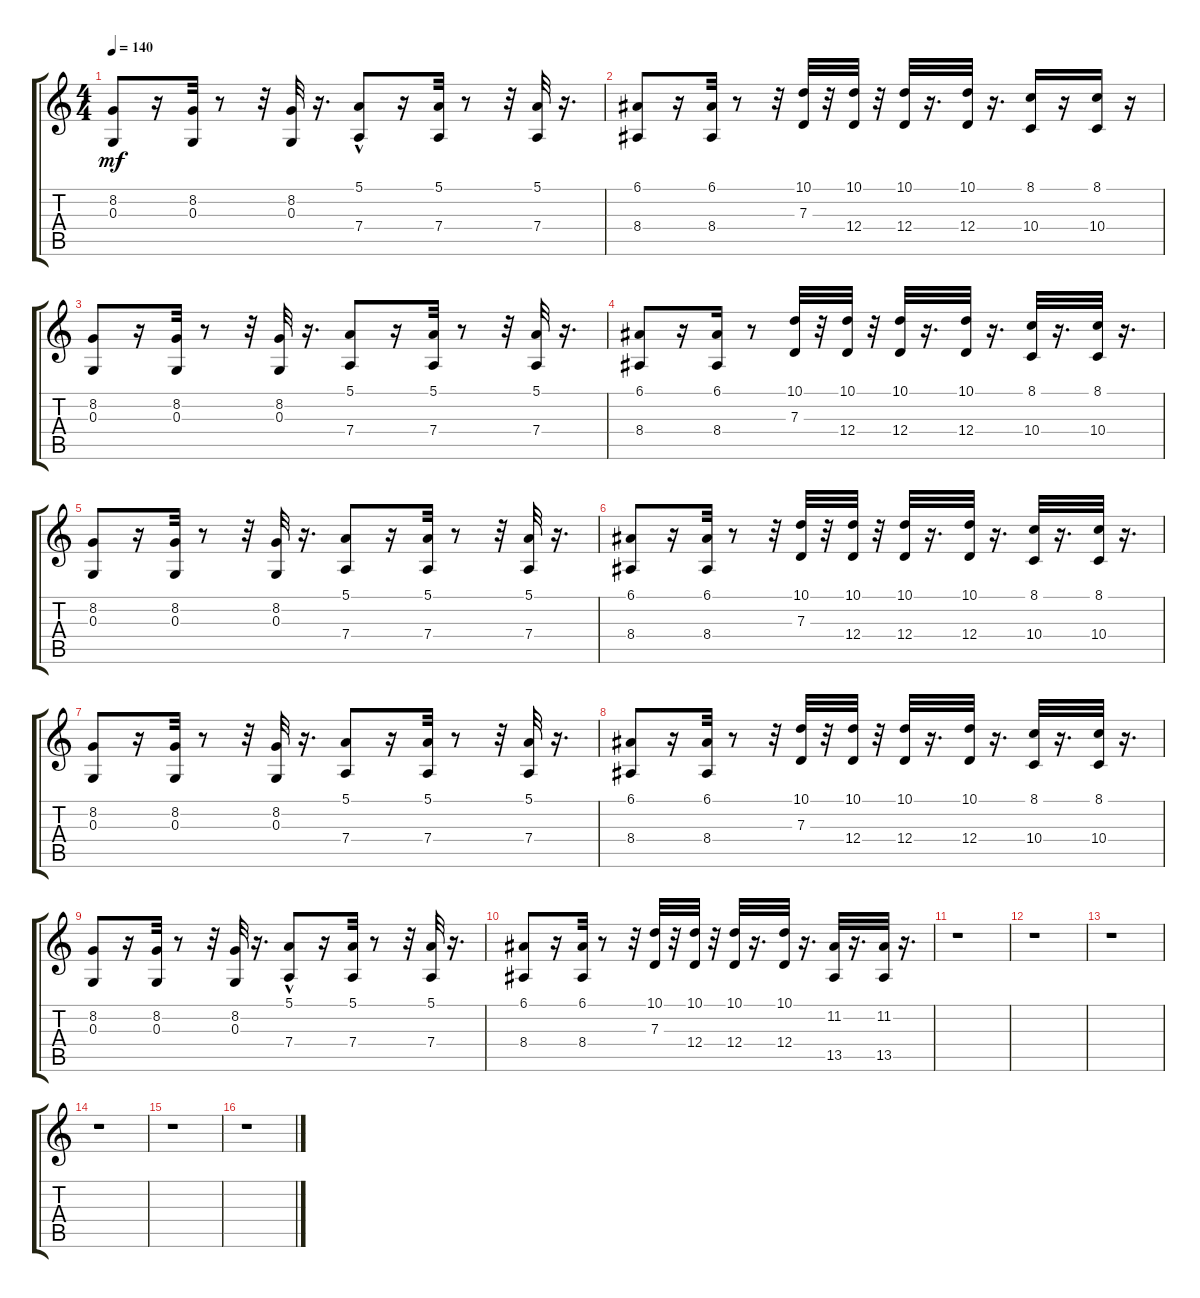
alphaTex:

\track "" {instrument percussiveorgan}
\staff {score tabs}
\tuning (E4 B3 G3 D3 A2 E2) {hide}
\ts (4 4)
\tempo 140
\clef g2
\ks c
(8.2 0.3).8{dy mf} r.16 (8.2 0.3).32 r.8 r.32 (8.2 0.3).32 r.16{d} (5.1{hac} 7.4).8 r.16 (5.1 7.4).32 r.8 r.32 (5.1 7.4).32 r.16{d} |
(6.1 8.4).8 r.16 (6.1 8.4).32 r.8 r.32 (10.1 7.3).32 r.32 (10.1 12.4).32 r.32 (10.1 12.4).32 r.16{d} (10.1 12.4).32 r.16{d} (8.1 10.4).16 r.16 (8.1 10.4).16 r.16 |
(8.2 0.3).8 r.16 (8.2 0.3).32 r.8 r.32 (8.2 0.3).32 r.16{d} (5.1 7.4).8 r.16 (5.1 7.4).32 r.8 r.32 (5.1 7.4).32 r.16{d} |
(6.1 8.4).8 r.16 (6.1 8.4).16 r.8 (10.1 7.3).32 r.32 (10.1 12.4).32 r.32 (10.1 12.4).32 r.16{d} (10.1 12.4).32 r.16{d} (8.1 10.4).32 r.16{d} (8.1 10.4).32 r.16{d} |
(8.2 0.3).8 r.16 (8.2 0.3).32 r.8 r.32 (8.2 0.3).32 r.16{d} (5.1 7.4).8 r.16 (5.1 7.4).32 r.8 r.32 (5.1 7.4).32 r.16{d} |
(6.1 8.4).8 r.16 (6.1 8.4).32 r.8 r.32 (10.1 7.3).32 r.32 (10.1 12.4).32 r.32 (10.1 12.4).32 r.16{d} (10.1 12.4).32 r.16{d} (8.1 10.4).32 r.16{d} (8.1 10.4).32 r.16{d} |
(8.2 0.3).8 r.16 (8.2 0.3).32 r.8 r.32 (8.2 0.3).32 r.16{d} (5.1 7.4).8 r.16 (5.1 7.4).32 r.8 r.32 (5.1 7.4).32 r.16{d} |
(6.1 8.4).8 r.16 (6.1 8.4).32 r.8 r.32 (10.1 7.3).32 r.32 (10.1 12.4).32 r.32 (10.1 12.4).32 r.16{d} (10.1 12.4).32 r.16{d} (8.1 10.4).32 r.16{d} (8.1 10.4).32 r.16{d} |
(8.2 0.3).8 r.16 (8.2 0.3).32 r.8 r.32 (8.2 0.3).32 r.16{d} (5.1{hac} 7.4).8 r.16 (5.1 7.4).32 r.8 r.32 (5.1 7.4).32 r.16{d} |
(6.1 8.4).8 r.16 (6.1 8.4).32 r.8 r.32 (10.1 7.3).32 r.32 (10.1 12.4).32 r.32 (10.1 12.4).32 r.16{d} (10.1 12.4).32 r.16{d} (11.2 13.5).32 r.16{d} (11.2 13.5).32 r.16{d} |
r.1 |
r.1 |
r.1 |
r.1 |
r.1 |
r.1
